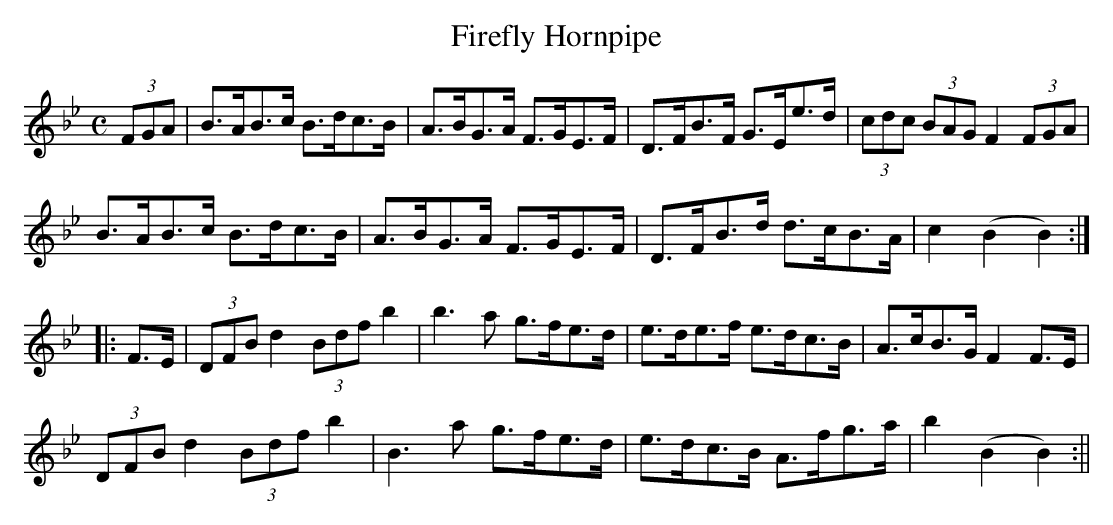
X:1
T:Firefly Hornpipe
M:C
L:1/8
K:Bb
(3FGA|B>AB>c B>dc>B|A>BG>A F>GE>F|D>FB>F G>Ee>d|(3cdc (3BAG F2 (3FGA|
B>AB>c B>dc>B|A>BG>A F>GE>F|D>FB>d d>cB>A|c2 (B2 B2):|
|:F>E|(3DFB d2 (3Bdf b2|b3 a g>fe>d|e>de>f e>dc>B|A>cB>G F2 F>E|
(3DFB d2 (3Bdf b2|B3 a g>fe>d|e>dc>B A>fg>a|b2 (B2 B2):||
